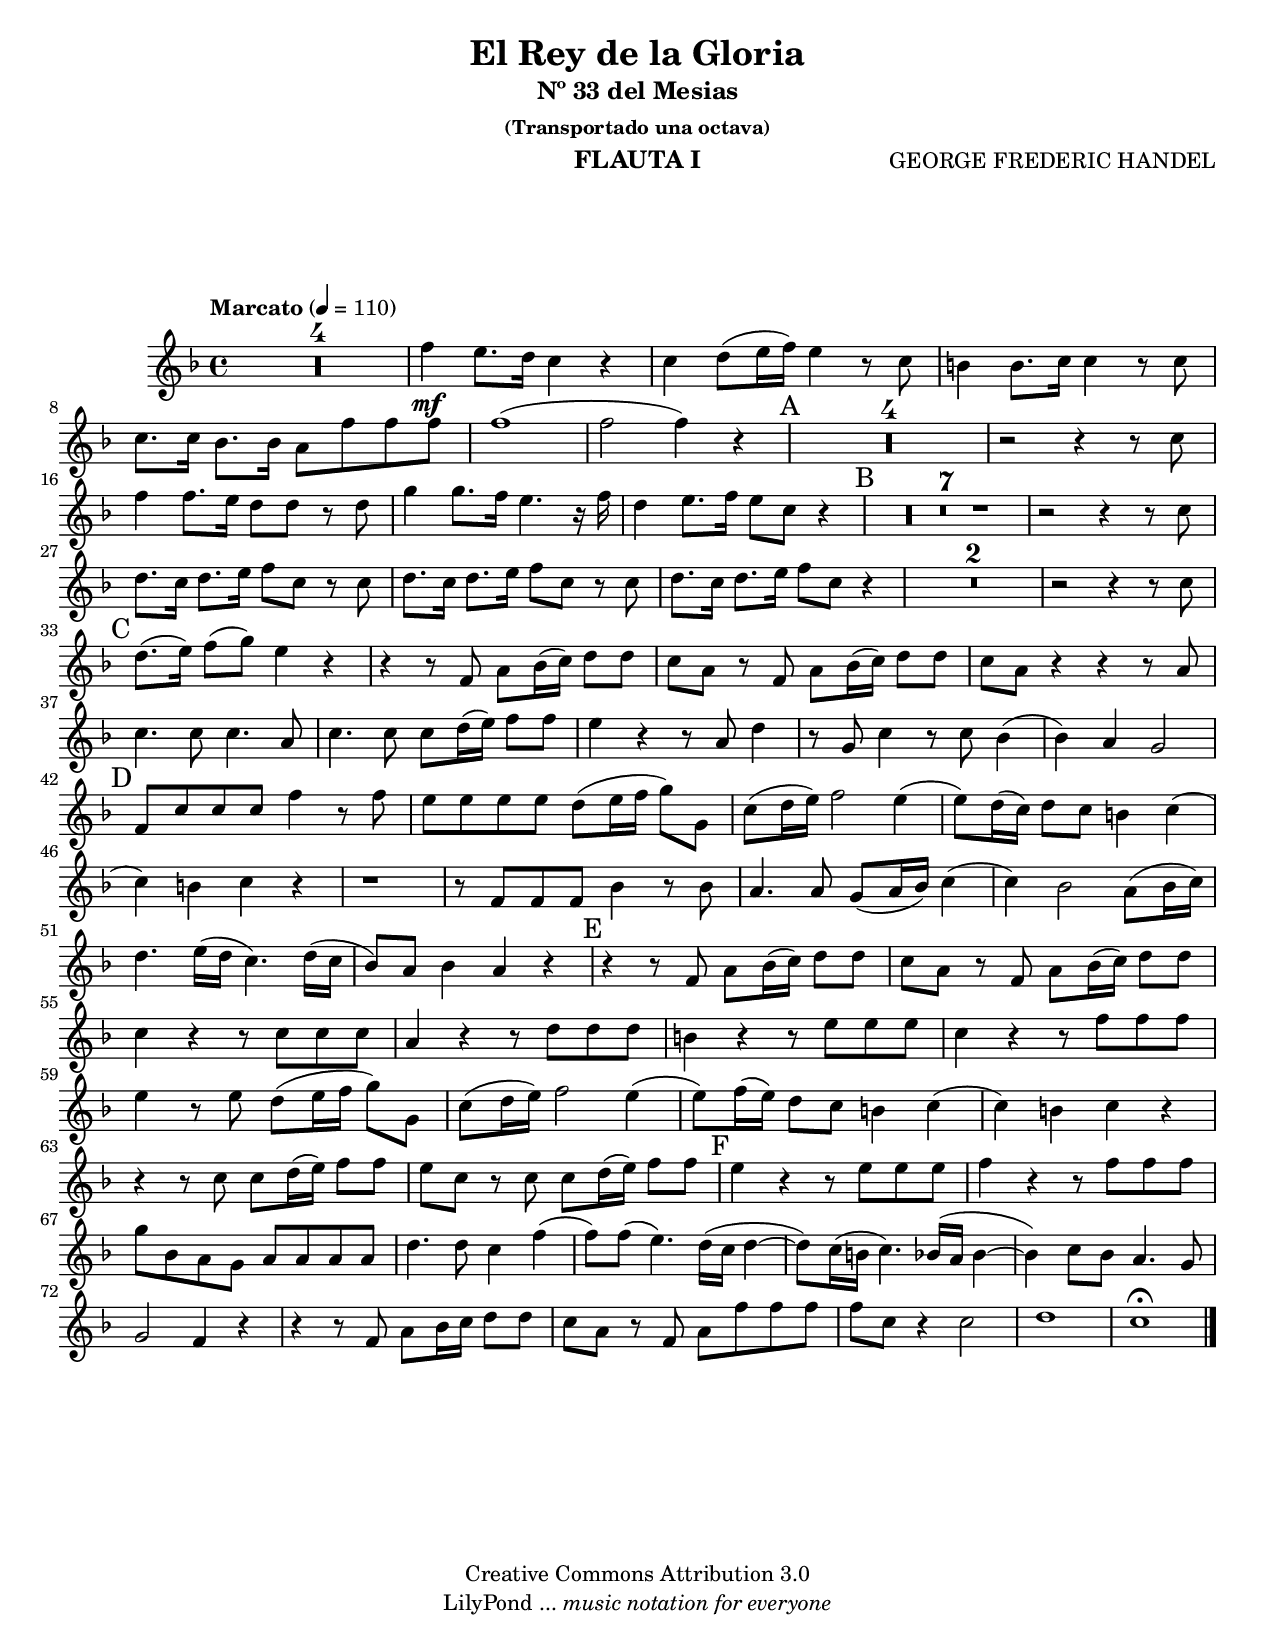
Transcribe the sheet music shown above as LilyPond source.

% Created on Wed Jan 26 21:22:44 CST 2011
% by search.sam@

\version "2.12.3"
#(set-global-staff-size 19)

\header {
	title = "El Rey de la Gloria" 
	subtitle = "Nº 33 del Mesias" 
	subsubtitle = "(Transportado una octava)" 
 	composer = "GEORGE FREDERIC HANDEL" 
 	instrument = "FLAUTA I"
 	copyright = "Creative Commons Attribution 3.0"
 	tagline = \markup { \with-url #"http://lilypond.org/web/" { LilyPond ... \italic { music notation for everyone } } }
 	breakbefore = ##t
}

staffFlauta = \new Staff {
	\time 4/4
	\tempo "Marcato" 4 = 110
	\set Staff.midiInstrument = "flute"
	\set Score.skipBars = ##t
	\key f \major
	\clef treble
	
	\relative c' { 	
 % Type notes here 
 	R1*4 |%4
 	f'4\mf e8. d16 c4 r4 |%5
 	c4 d8 (e16 f) e4 r8 c8 |%6
 	b4 b8. c16 c4 r8 c8 |%7
 	c8. c16 bes8. bes16 a8 f'8 f8 f8 |%8
 	f1( |%9
 	f2 f4) r4 |%10
 	\mark A R1*4 |%14
 	r2 r4 r8 c8 |%15
 	f4 f8. e16 d8 d8 r8 d8 |%16
 	g4 g8. f16 e4. r16 f16 |%17
 	d4 e8. f16 e8 c8 r4 |%18
 	\mark B R1*7 |%25
 	r2 r4 r8 c8 |%26
 	d8. c16 d8. e16 f8 c8 r8 c8 |%27
 	d8. c16 d8. e16 f8 c8 r8 c8 |%28
 	d8. c16 d8. e16 f8 c8 r4 |%29
 	R1*2 |%31
 	r2 r4 r8 c8 |%32
 	\mark C d8. (e16) f8 (g8) e4 r4 |%33
 	r4 r8 f,8 a8 bes16 (c16) d8 d8 |%34
 	c8 a8 r8 f8 a8 bes16 (c16) d8 d8 |%35
 	c8 a8 r4 r4 r8 a8 |%36
 	c4. c8 c4. a8 |%37
 	c4. c8 c8 d16 (e16) f8 f8 |%38
 	e4 r4 r8 a,8 d4 |%39
 	r8 g,8 c4 r8 c8 bes4( |%40
 	bes4) a4 g2 |%41
 	\mark D f8 c'8 c8 c8 f4 r8 f8 |%42
 	e8 e8 e8 e8 d8 (e16 f16 g8) g,8 |%43
 	c8 (d16 e16) f2 e4( |%44
 	e8) d16 (c16) d8 c8 b4 c4( |%45
 	c4) b4 c4 r4 |%46
 	r1 |%47
 	r8 f,8 f8 f8 bes4 r8 bes8 |%48
 	a4. a8 g8 (a16 bes16) c4( |%49
 	c4) bes2 a8 (bes16 c16) |%50
 	d4. e16 (d16 c4.) d16 (c16 |%51
 	bes8) a8 bes4 a4 r4 |%52
 	\mark E r4 r8 f8 a8 bes16 (c16) d8 d8 |%53
 	c8 a8 r8 f8 a8 bes16 (c16) d8 d8 |%54
 	c4 r4 r8 c8 c8 c8 |%55
 	a4 r4 r8 d8 d8 d8 |%56
 	b4 r4 r8 e8 e8 e8 |%57
 	c4 r4 r8 f8 f8 f8 |%58
 	e4 r8 e8 d8 (e16 f16 g8) g,8 |%59
 	c8 (d16 e16) f2 e4( |%60
 	e8) f16 (e16) d8 c8 b4 c( |%61
 	c4) b4 c4 r4 |%62
 	r4 r8 c8 c8 d16 (e16) f8 f8 |%63
 	e8 c8 r8 c8 c8 d16 (e16) f8 f8 |%64
 	\mark F e4 r4 r8 e8 e8 e8 |%65
 	f4 r4 r8 f8 f8 f8 |%66
 	g8 bes,8 a8 g8 a8 a8 a8 a8 |%67
 	d4. d8 c4 f4( |%68
 	f8) f8 (e4.) d16 (c16 d4~ |%69
 	d8) c16 (b16 c4.) bes16 (a16 bes4~ |%70
 	bes4) c8 bes8 a4. g8  |%71
 	g2 f4 r4 |%72
 	r4 r8 f8 a8 bes16 c16 d8 d8 |%73
 	c8 a8 r8 f8 a8 f'8 f8 f8 |%74
 	f8 c8 r4 c2 |%75
 	d1 |%76
 	c1\fermata |%77
	\bar "|."
	}
}


\score {
	<<
		\staffFlauta
	>>
	\midi {
	}
	\layout {
	}
}

\paper {
	#(set-paper-size "letter")
	system-system-spacing = #'((basic-distance . 0.1) (padding . 0))
	ragged-last-bottom = ##f
	ragged-bottom = ##f
}


